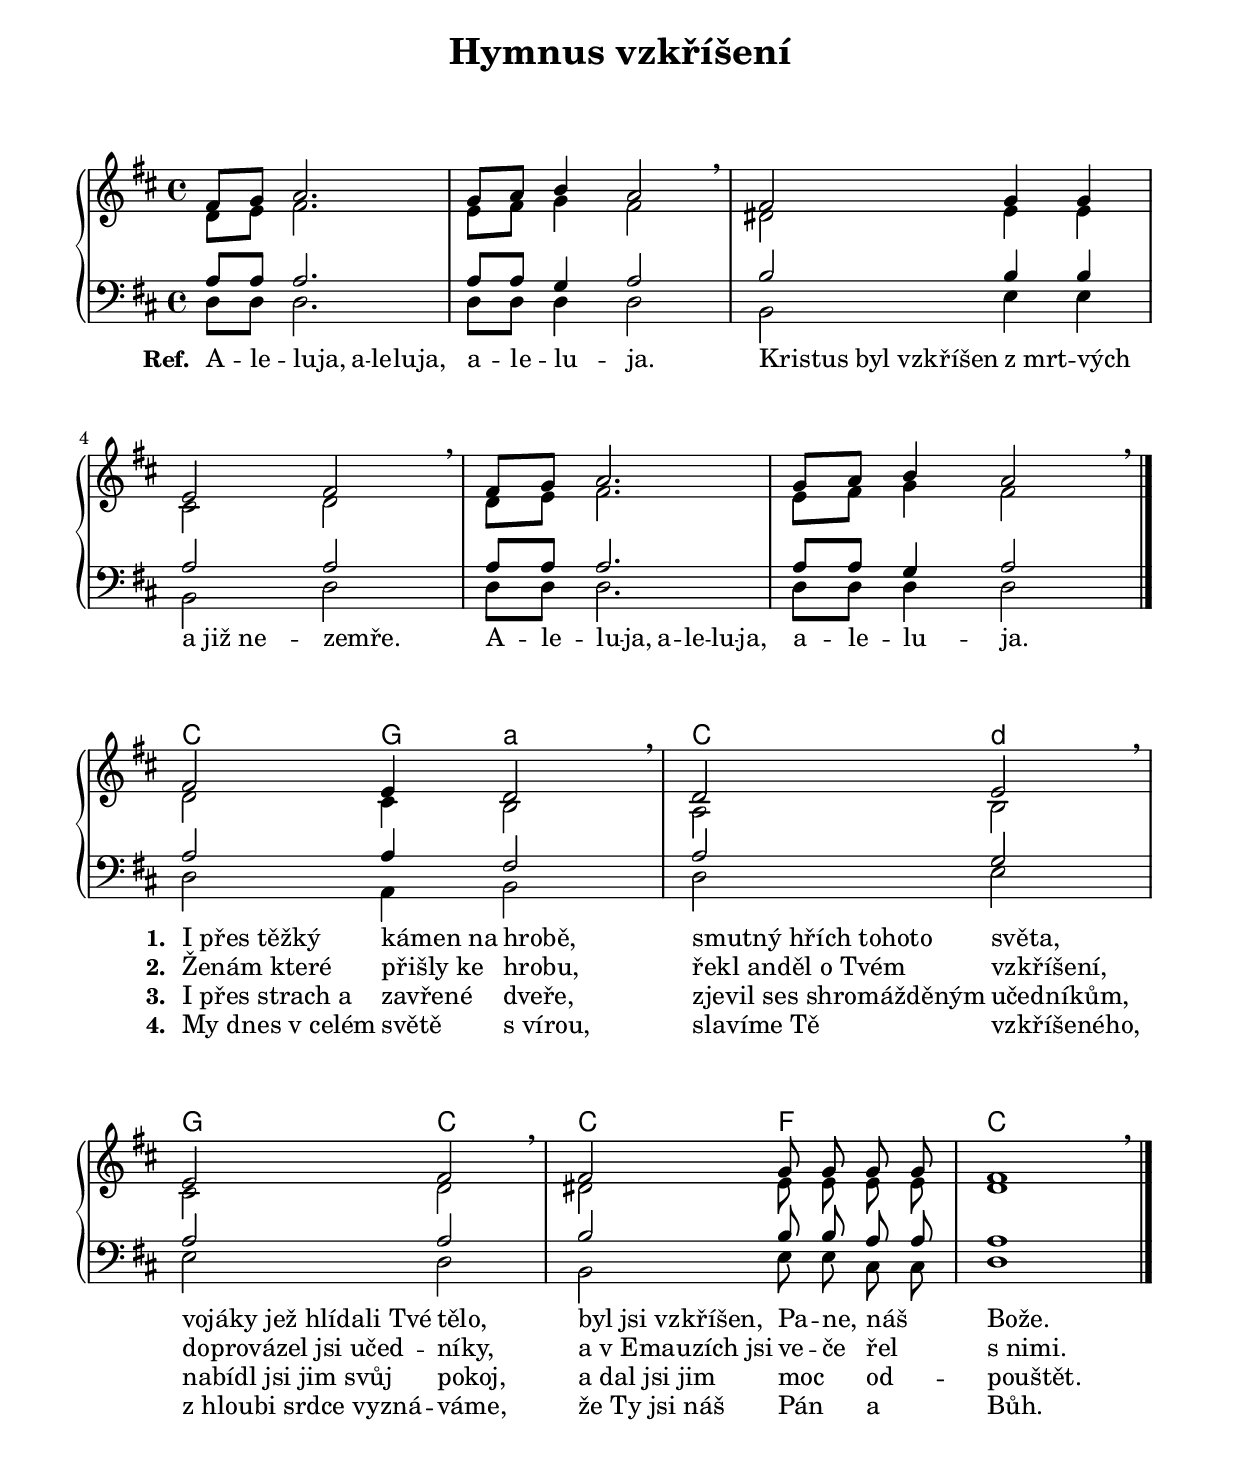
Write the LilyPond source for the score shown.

\version "2.18.2"

\include "../common-includes/macros.ily"
\include "../common-includes/paper.ily"
\include "../common-includes/layout.ily"

%\version "2.18.2"

hymnus_vzkriseni_melodie_ref_prava = \relative c' {
	\key d \major
	\clef treble
	\language "deutsch"
	\time 4/4
	
	<<
	
	\new Voice = "hlavni" {
	\voiceOne
	fis8 g8 a2. | g8 a8 h4 a2 | \breathe
	fis2 g4 g4 | e2 fis2 | \breathe
	fis8 g8 a2. | g8 a8 h4 a2 | \breathe
	}
	
	\new Voice {
	\voiceTwo
	d,8 e8 fis2. | e8 fis8 g4 fis2 |
	dis2 e4 e4 | cis2 d2 |
	d8 e8 fis2. | e8 fis8 g4 fis2 |
	}
	
	>>
	
	\bar "|."
	
}

hymnus_vzkriseni_melodie_ref_leva = \absolute {
	\key d \major
	\clef bass
	\language "deutsch"
	\time 4/4
	
	<<
	
	\new Voice {
	\voiceOne
	a8 a8 a2. | a8 a8 g4 a2 |
	h2 h4 h4 | a2 a2 |
	a8 a8 a2. | a8 a8 g4 a2 |
	}
	
	\new Voice {
	\voiceTwo
	d8 d8 d2. | d8 d8 d4 d2 |
	h,2 e4 e4 | h,2 d2 |
	d8 d8 d2. | d8 d8 d4 d2 |
	}
	
	>>
	
	\bar "|."
}

hymnus_vzkriseni_slova_ref = \lyricmode {
	\set stanza = "Ref. "
	A8 -- le8 -- lu8 -- ja,8 a8 -- le8 -- lu8 -- ja,8
	a8 -- le8 -- lu4 -- ja.2
	
	"Kristus byl vzkříšen"2 "z mrt"4 -- vých4
	"a již ne"2 -- "zemře."2
	
	A8 -- le8 -- lu8 -- ja,8 a8 -- le8 -- lu8 -- ja,8
	a8 -- le8 -- lu4 -- ja.2
}

hymnus_vzkriseni_ref_doprovod = \new PianoStaff <<
	\new Staff \hymnus_vzkriseni_melodie_ref_prava
	\new Staff \hymnus_vzkriseni_melodie_ref_leva
	\new Lyrics \hymnus_vzkriseni_slova_ref
>>

%\version "2.18.2"

hymnus_vzkriseni_melodie_sloka_prava = \relative c' {
	\key d \major
	\clef treble
	\language "deutsch"
	\noTime
	\accidentalStyle forget
	\cadenzaOn
	
	<<
	
	\new Voice = "hlavni" {
	\voiceOne
	fis2 e4 d2 \breathe \bbar
	d2 e2 \breathe \bbar
	e2 fis2 \breathe \bbar
	fis2 g8 g8 g8 g8 \bbar
	fis1 \breathe
	}
	
	\new Voice {
	\voiceTwo
	d2 cis4 h2 \bbar
	a2 h2 \bbar
	cis2 d2 \bbar
	dis2 e8 e8 e8 e8 \bbar
	d1
	}
	
	>>
	
	\bar "|."
	
	\cadenzaOff
}

hymnus_vzkriseni_melodie_sloka_leva = \relative c {
	\key d \major
	\clef bass
	\language "deutsch"
	\noTime
	\accidentalStyle forget
	\cadenzaOn
	
	<<
	
	\new Voice {
	\voiceOne
	a'2 a4 fis2 \bbar
	a2 g2 \bbar
	a2 a2 \bbar
	h2 h8 h8 a8 a8 \bbar
	a1
	}
	
	\new Voice {
	\voiceTwo
	d,2 a4 h2 \bbar
	d2 e2 \bbar
	e2 d2 \bbar
	h2 e8 e8 cis8 cis8 \bbar
	d1
	}
	
	>>
	
	\bar "|."
	
	\cadenzaOff
}

hymnus_vzkriseni_akordy_sloka = \relative c' \chordmode {
	\germanChords
	\set chordNameLowercaseMinor = ##t
	c2 g4 a2:m
	c2 d2:m
	g2 c2
	c2 f2 c1
}

hymnus_vzkriseni_slova_sloka_a = \lyricmode {
	\set stanza = "1. "
	"I přes těžký"2 "kámen na"4 hrobě,2
	"smutný hřích tohoto"2 světa,2
	"vojáky jež hlídali Tvé"2 tělo,2
	"byl jsi vzkříšen,"2 Pa8 -- ne,8 náš4
	Bože.1
}

hymnus_vzkriseni_slova_sloka_b = \lyricmode {
	\set stanza = "2. "
	"Ženám které"2 "přišly ke"4 hrobu,2
	"řekl anděl o Tvém"2 vzkříšení,2
	"doprovázel jsi učed"2 -- níky,2
	"a v Emauzích jsi"2 ve8 -- če8 řel4
	"s nimi."1
}

hymnus_vzkriseni_slova_sloka_c = \lyricmode {
	\set stanza = "3. "
	"I přes strach a"2 zavřené4 dveře,2
	"zjevil ses shromážděným"2 učedníkům,2
	"nabídl jsi jim svůj"2 pokoj,2
	"a dal jsi jim"2 moc4 od4 -- pouštět.1
}

hymnus_vzkriseni_slova_sloka_d = \lyricmode {
	\set stanza = "4. "
	"My dnes v celém"2 světě4 "s vírou,"2
	"slavíme Tě"2 vzkříšeného,2
	"z hloubi srdce vyzná"2 -- váme,2
	"že Ty jsi náš"2 Pán4 a4
	Bůh.1
}


hymnus_vzkriseni_sloka_doprovod = \new PianoStaff <<
	\new ChordNames \hymnus_vzkriseni_akordy_sloka
	\new Staff \hymnus_vzkriseni_melodie_sloka_prava
	\new Staff \hymnus_vzkriseni_melodie_sloka_leva
	\new Lyrics \hymnus_vzkriseni_slova_sloka_a
	\new Lyrics \hymnus_vzkriseni_slova_sloka_b
	\new Lyrics \hymnus_vzkriseni_slova_sloka_c
	\new Lyrics \hymnus_vzkriseni_slova_sloka_d
>>


\book {
	\bookpart {
	\header {
		title = "Hymnus vzkříšení"
	}
	\markup {
	  \vspace #2
	}
	\score {
		\hymnus_vzkriseni_ref_doprovod
	}
	\markup {
	  \vspace #2
	}
	\score {
		\hymnus_vzkriseni_sloka_doprovod
	}
}

}
